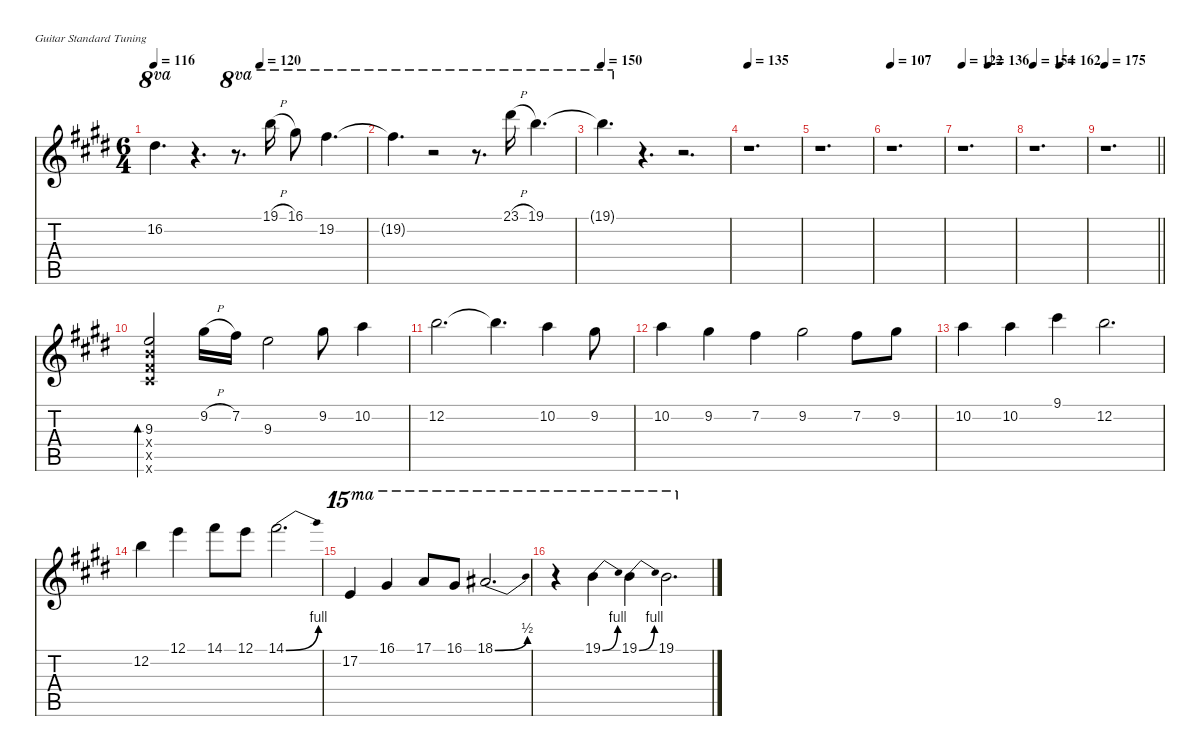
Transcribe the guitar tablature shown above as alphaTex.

\defaultSystemsLayout 4
\hideDynamics
\bracketExtendMode nobrackets
\singleTrackTrackNamePolicy hidden
\multiTrackTrackNamePolicy hidden
\firstSystemTrackNameMode fullname
\firstSystemTrackNameOrientation horizontal
\otherSystemsTrackNameOrientation horizontal
\track ("Guitar 1" "n.guit.") {instrument acousticguitarnylon}
\staff {score tabs}
\tuning (E4 B3 G3 D3 A2 E2)
\ts (6 4)
\tempo 116
\tempo (120 0.5)
\clef g2
\ks e
16.2{t acc #}.4{d ot 8va dy f beam Down} r.4{d beam Down} r.8{d ot 8va beam Down} 19.1{h acc forcenatural}.16{ot 8va beam Down} 16.1{acc #}.8{ot 8va beam Down} 19.2{acc #}.4{d ot 8va beam Down} |
19.2{t acc #}.4{d ot 8va beam Down} r.2{ot 8va beam Down} r.8{d ot 8va beam Down} 23.1{h acc #}.16{ot 8va beam Down} 19.1{acc forcenatural}.4{d ot 8va beam Down} |
\tempo 150
19.1{t acc forcenatural}.4{d ot 8va beam Down} r.4{d beam Down} r.2{d beam Down} |
\tempo 135
r.1{d beam Down} |
r.1{d beam Down} |
\tempo 107
r.1{d beam Down} |
\tempo 122
\tempo (136 0.5)
r.1{d beam Down} |
\tempo 154
\tempo (162 0.5)
r.1{d beam Down} |
\tempo 175
\barLineRight lightlight
r.1{d beam Down} |
(9.3{acc forcenatural} 9.4{x acc forcenatural} 9.5{x acc #} 9.6{x acc #}).2{bd 240 beam Up} 9.2{h acc #}.16{beam Down} 7.2{acc #}.16{beam Down} 9.3{acc forcenatural}.2{beam Down} 9.2{acc #}.8{beam Down} 10.2{acc forcenatural}.4{beam Down} |
12.2{acc forcenatural}.2{d beam Down} 12.2{t acc forcenatural}.4{d beam Down} 10.2{acc forcenatural}.4{beam Down} 9.2{acc #}.8{beam Down} |
10.2{acc forcenatural}.4{beam Down} 9.2{acc #}.4{beam Down} 7.2{acc #}.4{beam Down} 9.2{acc #}.2{beam Down} 7.2{acc #}.8{beam Down} 9.2{acc #}.8{beam Down} |
10.2{acc forcenatural}.4{beam Down} 10.2{acc forcenatural}.4{beam Down} 9.1{acc #}.4{beam Down} 12.2{acc forcenatural}.2{d beam Down} |
12.2{acc forcenatural}.4{beam Down} 12.1{acc forcenatural}.4{beam Down} 14.1{acc #}.8{beam Down} 12.1{acc forcenatural}.8{beam Down} 14.1{be (bend 0 0 15 4) acc #}.2{d beam Down} |
17.2{acc forcenatural}.4{ot 15ma beam Up} 16.1{acc #}.4{ot 15ma beam Up} 17.1{acc forcenatural}.8{ot 15ma beam Up} 16.1{acc #}.8{ot 15ma beam Up} 18.1{be (bend 0 0 15 2) acc #}.2{d ot 15ma beam Up} |
r.4{ot 15ma beam Down} 19.1{be (bend 0 0 15 4) acc forcenatural}.4{ot 15ma beam Down} 19.1{be (bend 0 0 15 4) acc forcenatural}.4{ot 15ma beam Down} 19.1{acc forcenatural}.2{d ot 15ma beam Down}
